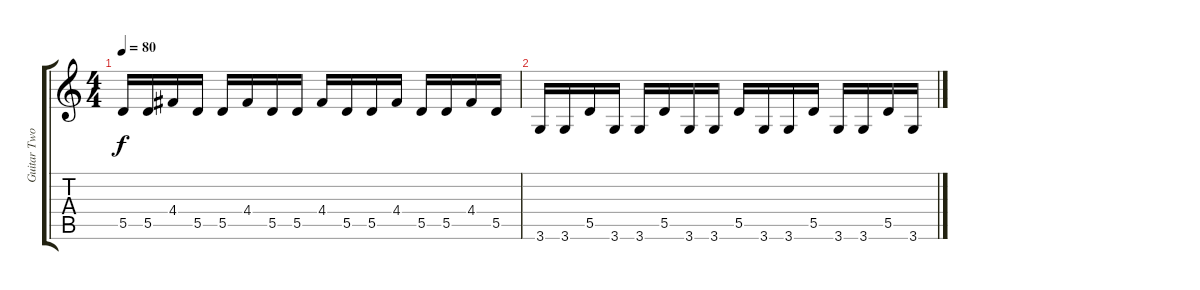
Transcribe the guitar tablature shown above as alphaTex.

\track ("Guitar Two" "Guitar Two") {instrument acousticguitarsteel}
\staff {score tabs}
\tuning (E4 B3 G3 D3 A2 E2) {hide}
\ts (4 4)
\tempo 80
\clef g2
\ks c
5.5.16{dy f} 5.5.16 4.4.16 5.5.16 5.5.16 4.4.16 5.5.16 5.5.16 4.4.16 5.5.16 5.5.16 4.4.16 5.5.16 5.5.16 4.4.16 5.5.16 |
3.6.16 3.6.16 5.5.16 3.6.16 3.6.16 5.5.16 3.6.16 3.6.16 5.5.16 3.6.16 3.6.16 5.5.16 3.6.16 3.6.16 5.5.16 3.6.16
